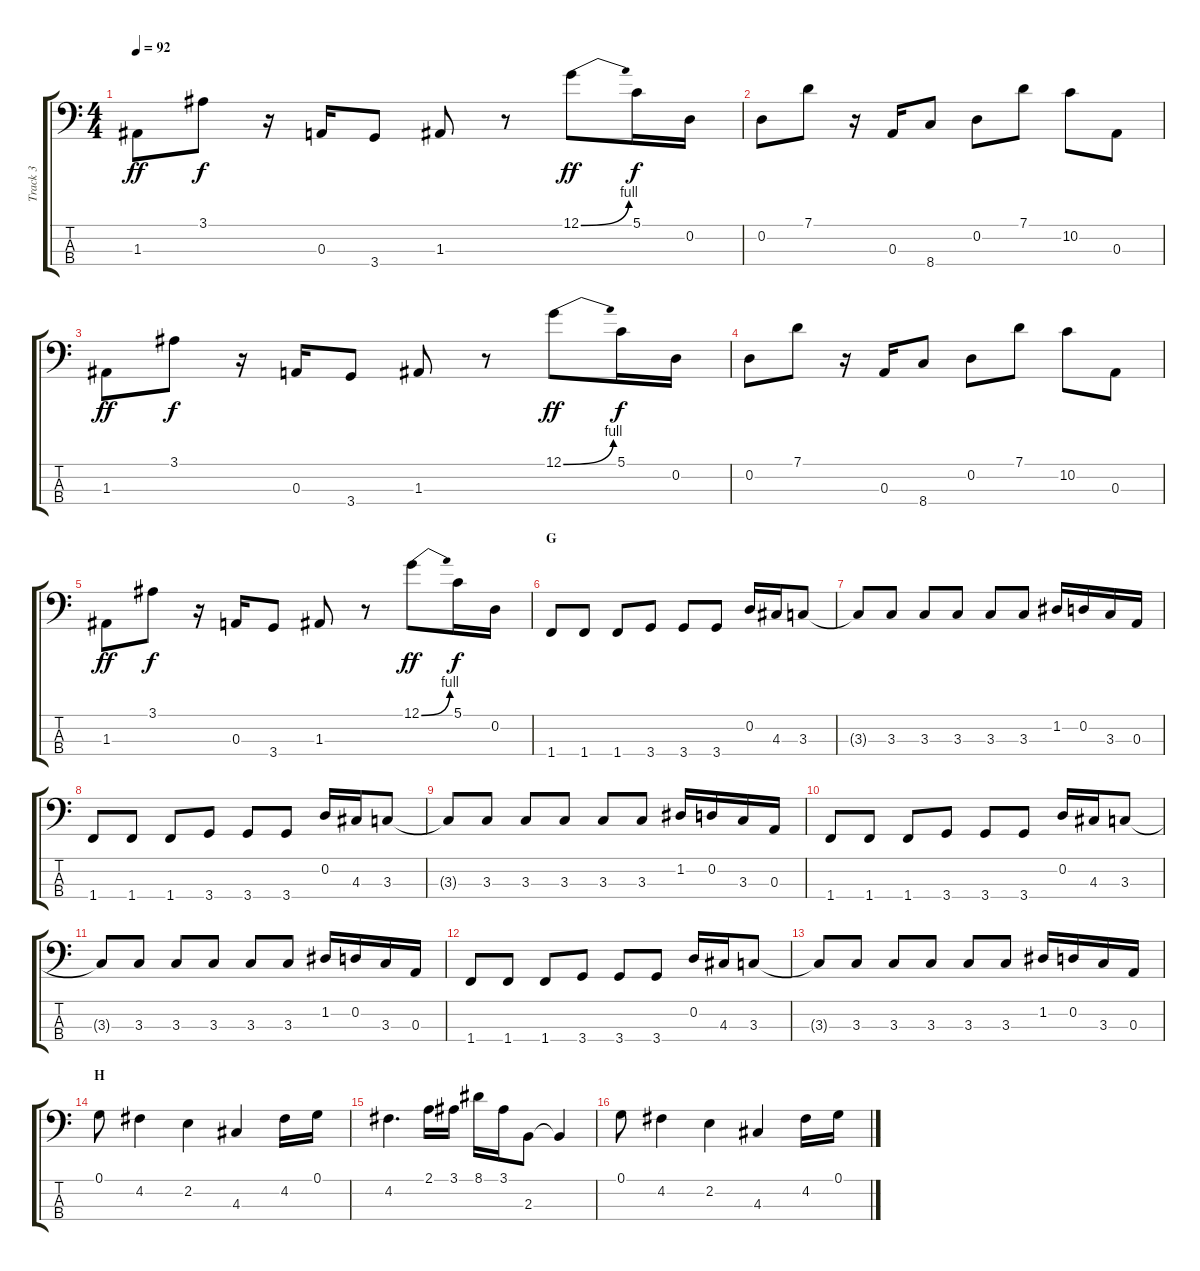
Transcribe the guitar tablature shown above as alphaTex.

\track ("Track 3" "Track 3") {instrument electricbassfinger}
\staff {score tabs}
\tuning (G2 D2 A1 E1) {hide}
\ts (4 4)
\tempo 92
\clef f4
\ks c
1.3.8{dy ff} 3.1.8{dy f} r.16 0.3.16 3.4.8 1.3.8 r.8 12.1{be (bend 0 0 60 4)}.8{dy ff} 5.1.16{dy f} 0.2.16 |
0.2.8 7.1.8 r.16 0.3.16 8.4.8 0.2.8 7.1.8 10.2.8 0.3.8 |
1.3.8{dy ff} 3.1.8{dy f} r.16 0.3.16 3.4.8 1.3.8 r.8 12.1{be (bend 0 0 60 4)}.8{dy ff} 5.1.16{dy f} 0.2.16 |
0.2.8 7.1.8 r.16 0.3.16 8.4.8 0.2.8 7.1.8 10.2.8 0.3.8 |
1.3.8{dy ff} 3.1.8{dy f} r.16 0.3.16 3.4.8 1.3.8 r.8 12.1{be (bend 0 0 60 4)}.8{dy ff} 5.1.16{dy f} 0.2.16 |
\section ("" "G")
1.4.8 1.4.8 1.4.8 3.4.8 3.4.8 3.4.8 0.2.16 4.3.16 3.3.8 |
3.3{t}.8 3.3.8 3.3.8 3.3.8 3.3.8 3.3.8 1.2.16 0.2.16 3.3.16 0.3.16 |
1.4.8 1.4.8 1.4.8 3.4.8 3.4.8 3.4.8 0.2.16 4.3.16 3.3.8 |
3.3{t}.8 3.3.8 3.3.8 3.3.8 3.3.8 3.3.8 1.2.16 0.2.16 3.3.16 0.3.16 |
1.4.8 1.4.8 1.4.8 3.4.8 3.4.8 3.4.8 0.2.16 4.3.16 3.3.8 |
3.3{t}.8 3.3.8 3.3.8 3.3.8 3.3.8 3.3.8 1.2.16 0.2.16 3.3.16 0.3.16 |
1.4.8 1.4.8 1.4.8 3.4.8 3.4.8 3.4.8 0.2.16 4.3.16 3.3.8 |
3.3{t}.8 3.3.8 3.3.8 3.3.8 3.3.8 3.3.8 1.2.16 0.2.16 3.3.16 0.3.16 |
\section ("" "H")
0.1.8 4.2.4 2.2.4 4.3.4 4.2.16 0.1.16 |
4.2.4{d} 2.1.16 3.1.16 8.1.16 3.1.16 2.3.8 2.3{t}.4 |
0.1.8 4.2.4 2.2.4 4.3.4 4.2.16 0.1.16
